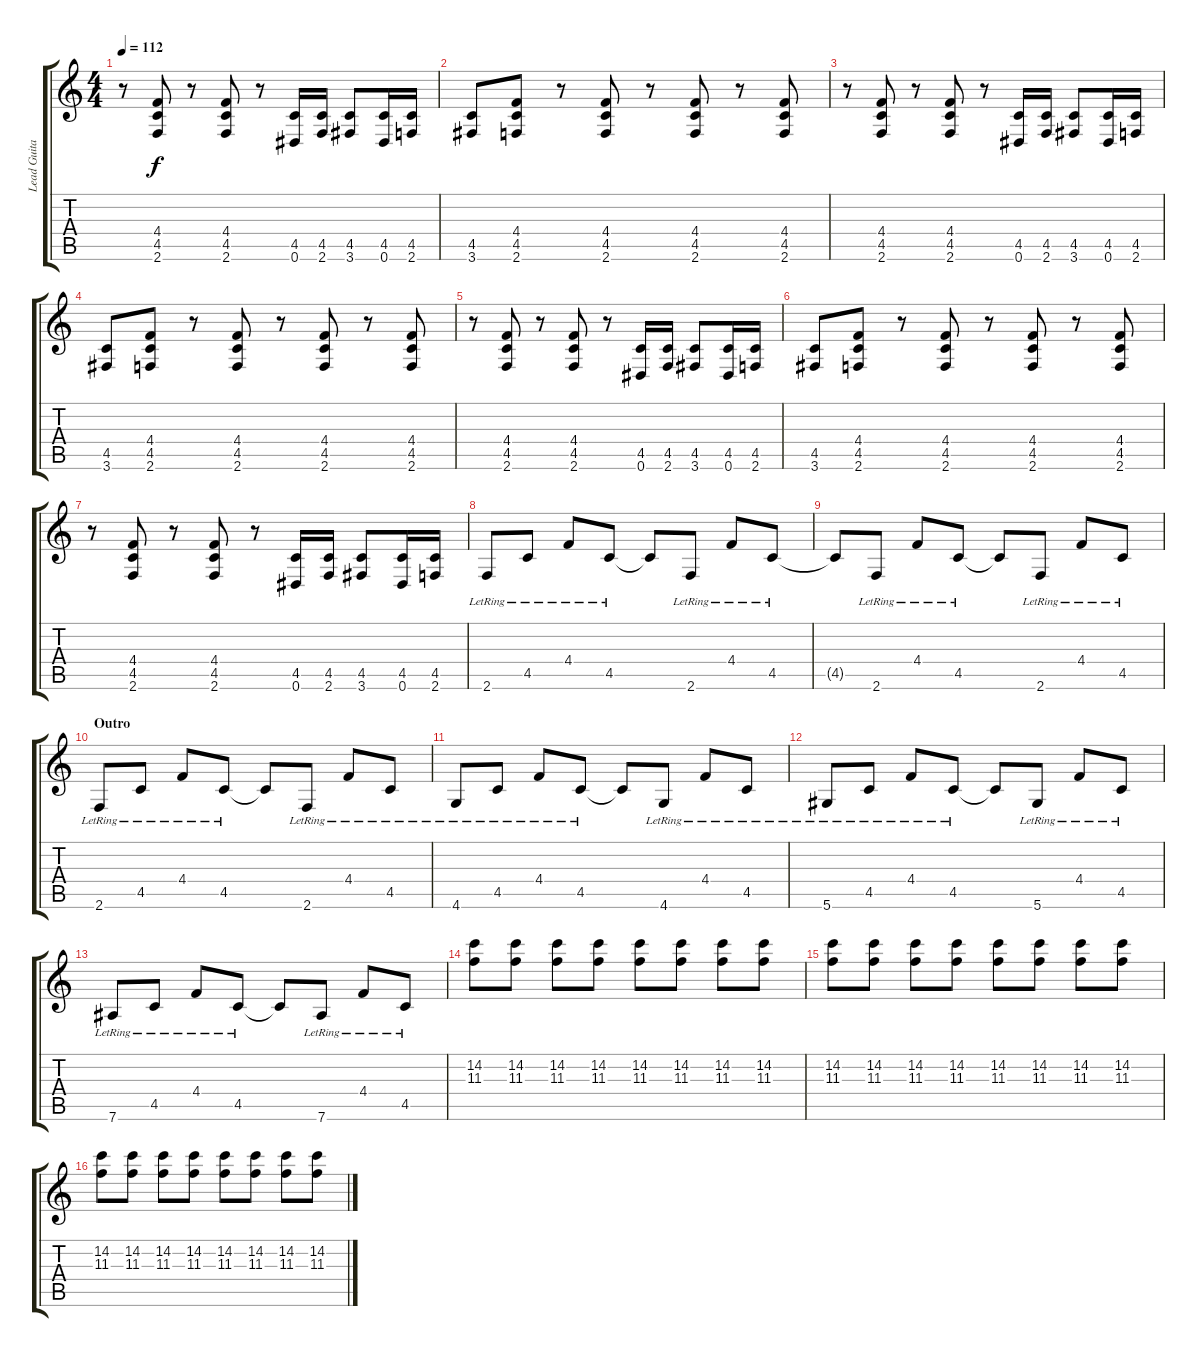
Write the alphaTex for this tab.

\track ("Lead Guitars" "Lead Guita") {instrument distortionguitar}
\staff {score tabs}
\tuning (Eb4 Bb3 Gb3 Db3 Ab2 Eb2) {hide}
\ts (4 4)
\tempo 112
\clef g2
\ks c
r.8{dy f} (4.4 4.5 2.6).8 r.8 (4.4 4.5 2.6).8 r.8 (4.5 0.6).16 (4.5 2.6).16 (4.5 3.6).8 (4.5 0.6).16 (4.5 2.6).16 |
(4.5 3.6).8 (4.4 4.5 2.6).8 r.8 (4.4 4.5 2.6).8 r.8 (4.4 4.5 2.6).8 r.8 (4.4 4.5 2.6).8 |
r.8 (4.4 4.5 2.6).8 r.8 (4.4 4.5 2.6).8 r.8 (4.5 0.6).16 (4.5 2.6).16 (4.5 3.6).8 (4.5 0.6).16 (4.5 2.6).16 |
(4.5 3.6).8 (4.4 4.5 2.6).8 r.8 (4.4 4.5 2.6).8 r.8 (4.4 4.5 2.6).8 r.8 (4.4 4.5 2.6).8 |
r.8 (4.4 4.5 2.6).8 r.8 (4.4 4.5 2.6).8 r.8 (4.5 0.6).16 (4.5 2.6).16 (4.5 3.6).8 (4.5 0.6).16 (4.5 2.6).16 |
(4.5 3.6).8 (4.4 4.5 2.6).8 r.8 (4.4 4.5 2.6).8 r.8 (4.4 4.5 2.6).8 r.8 (4.4 4.5 2.6).8 |
r.8 (4.4 4.5 2.6).8 r.8 (4.4 4.5 2.6).8 r.8 (4.5 0.6).16 (4.5 2.6).16 (4.5 3.6).8 (4.5 0.6).16 (4.5 2.6).16 |
2.6{lr}.8 4.5{lr}.8 4.4{lr}.8 4.5{lr}.8 4.5{t}.8 2.6{lr}.8 4.4{lr}.8 4.5{lr}.8 |
4.5{t}.8 2.6{lr}.8 4.4{lr}.8 4.5{lr}.8 4.5{t}.8 2.6{lr}.8 4.4{lr}.8 4.5{lr}.8 |
\section ("" "Outro")
2.6{lr}.8 4.5{lr}.8 4.4{lr}.8 4.5{lr}.8 4.5{t}.8 2.6{lr}.8 4.4{lr}.8 4.5{lr}.8 |
4.6{lr}.8 4.5{lr}.8 4.4{lr}.8 4.5{lr}.8 4.5{t}.8 4.6{lr}.8 4.4{lr}.8 4.5{lr}.8 |
5.6{lr}.8 4.5{lr}.8 4.4{lr}.8 4.5{lr}.8 4.5{t}.8 5.6{lr}.8 4.4{lr}.8 4.5{lr}.8 |
7.6{lr}.8 4.5{lr}.8 4.4{lr}.8 4.5{lr}.8 4.5{t}.8 7.6{lr}.8 4.4{lr}.8 4.5{lr}.8 |
(14.2 11.3).8 (14.2 11.3).8 (14.2 11.3).8 (14.2 11.3).8 (14.2 11.3).8 (14.2 11.3).8 (14.2 11.3).8 (14.2 11.3).8 |
(14.2 11.3).8 (14.2 11.3).8 (14.2 11.3).8 (14.2 11.3).8 (14.2 11.3).8 (14.2 11.3).8 (14.2 11.3).8 (14.2 11.3).8 |
(14.2 11.3).8 (14.2 11.3).8 (14.2 11.3).8 (14.2 11.3).8 (14.2 11.3).8 (14.2 11.3).8 (14.2 11.3).8 (14.2 11.3).8
